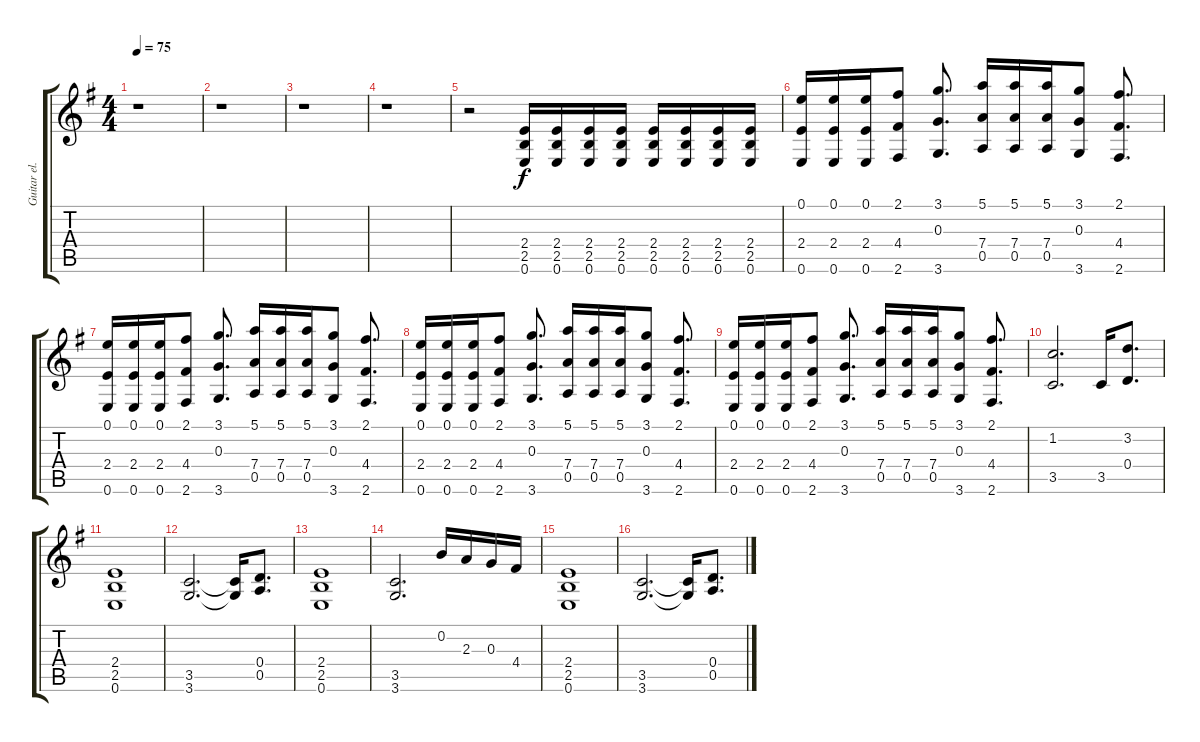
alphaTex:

\track ("Guitar el." "Guitar el.") {instrument distortionguitar}
\staff {score tabs}
\tuning (E4 B3 G3 D3 A2 E2) {hide}
\ts (4 4)
\tempo 75
\clef g2
\ks eminor
r.1{dy f} |
r.1 |
r.1 |
r.1 |
r.2 (2.4 2.5 0.6).16{volume 9 instrument distortionguitar} (2.4 2.5 0.6).16 (2.4 2.5 0.6).16{volume 10} (2.4 2.5 0.6).16 (2.4 2.5 0.6).16{volume 13} (2.4 2.5 0.6).16 (2.4 2.5 0.6).16 (2.4 2.5 0.6).16 |
(0.1 2.4 0.6).16{instrument distortionguitar} (0.1 2.4 0.6).16 (0.1 2.4 0.6).16 (2.1 4.4 2.6).8 (3.1 0.3 3.6).8{d} (5.1 7.4 0.5).16 (5.1 7.4 0.5).16 (5.1 7.4 0.5).16 (3.1 0.3 3.6).8 (2.1 4.4 2.6).8{d} |
(0.1 2.4 0.6).16 (0.1 2.4 0.6).16 (0.1 2.4 0.6).16 (2.1 4.4 2.6).8 (3.1 0.3 3.6).8{d} (5.1 7.4 0.5).16 (5.1 7.4 0.5).16 (5.1 7.4 0.5).16 (3.1 0.3 3.6).8 (2.1 4.4 2.6).8{d} |
(0.1 2.4 0.6).16 (0.1 2.4 0.6).16 (0.1 2.4 0.6).16 (2.1 4.4 2.6).8 (3.1 0.3 3.6).8{d} (5.1 7.4 0.5).16 (5.1 7.4 0.5).16 (5.1 7.4 0.5).16 (3.1 0.3 3.6).8 (2.1 4.4 2.6).8{d} |
(0.1 2.4 0.6).16 (0.1 2.4 0.6).16 (0.1 2.4 0.6).16 (2.1 4.4 2.6).8 (3.1 0.3 3.6).8{d} (5.1 7.4 0.5).16 (5.1 7.4 0.5).16 (5.1 7.4 0.5).16 (3.1 0.3 3.6).8 (2.1 4.4 2.6).8{d} |
(1.2 3.5).2{d} 3.5.16 (3.2 0.4).8{d} |
(2.4 2.5 0.6).1{instrument distortionguitar} |
(3.5 3.6).2{d} (3.5{t} 3.6{t}).16 (0.4 0.5).8{d} |
(2.4 2.5 0.6).1 |
(3.5 3.6).2{d} 0.2.16 2.3.16 0.3.16 4.4.16 |
(2.4 2.5 0.6).1 |
(3.5 3.6).2{d} (3.5{t} 3.6{t}).16 (0.4 0.5).8{d}
